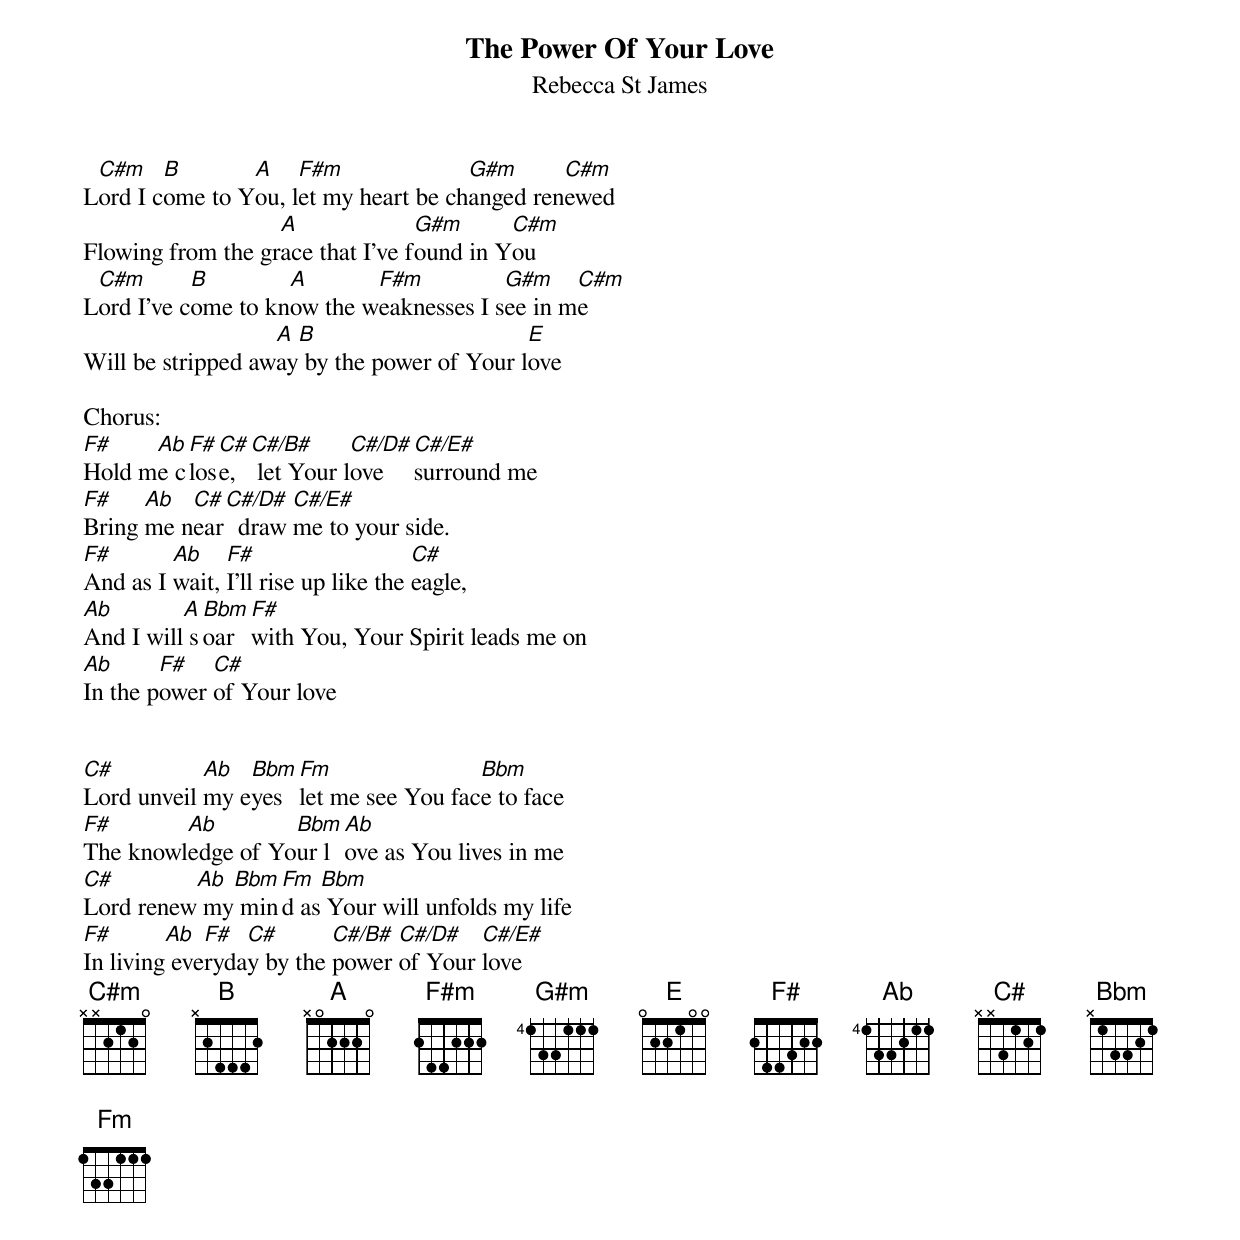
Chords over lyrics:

The Power Of Your Love
Rebecca St James

 C#m    B       A    F#m              G#m      C#m
Lord I come to You, let my heart be changed renewed
                   A              G#m      C#m
Flowing from the grace that I've found in You
 C#m       B        A       F#m          G#m    C#m
Lord I've come to know the weaknesses I see in me
                   A B                      E
Will be stripped away by the power of Your love

Chorus:
F#    Ab F# C# C#/B#      C#/D# C#/E#
Hold me close,  let Your love   surround me
F#    Ab  C# C#/D#  C#/E#
Bring me near  draw me to your side.
F#       Ab    F#                    C#
And as I wait, I'll rise up like the eagle,
Ab        A Bbm F#
And I will soar with You, Your Spirit leads me on
Ab      F#   C#
In the power of Your love


C#          Ab  Bbm Fm                Bbm
Lord unveil my eyes let me see You face to face
F#       Ab        Bbm Ab
The knowledge of Your love as You lives in me
C#        Ab Bbm Fm  Bbm
Lord renew my mind as Your will unfolds my life
F#       Ab  F#  C#       C#/B# C#/D#   C#/E#
In living everyday by the power of Your love
